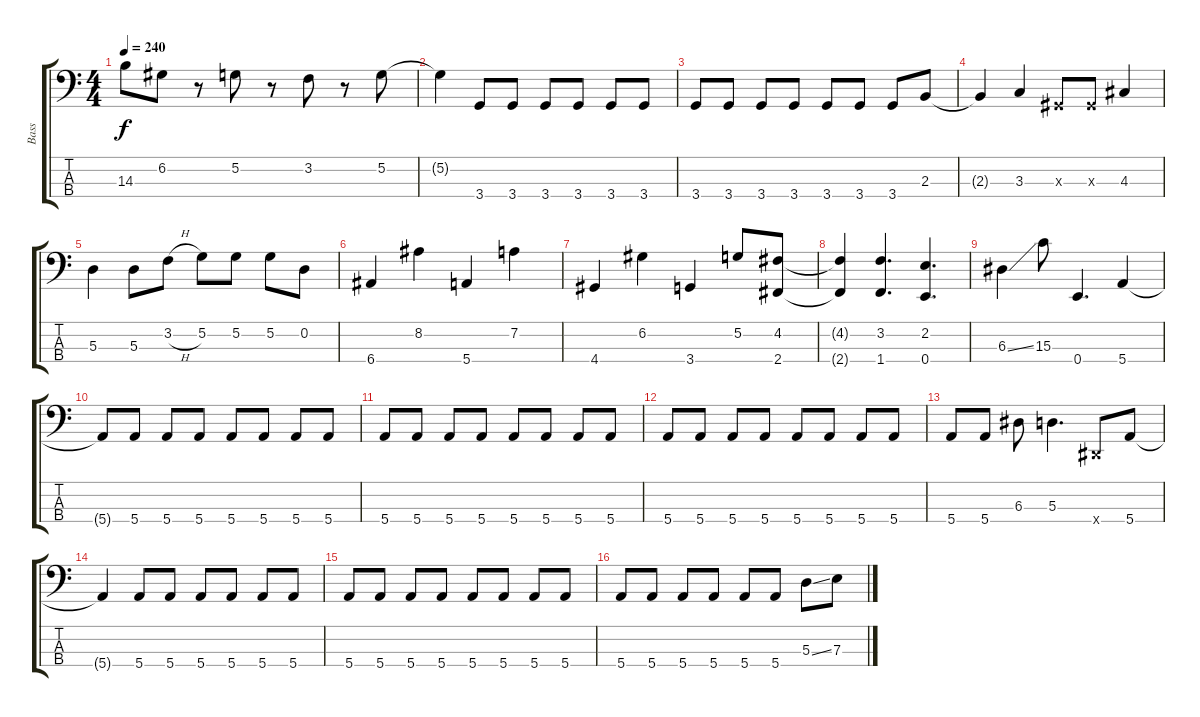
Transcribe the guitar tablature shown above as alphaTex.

\track ("Bass" "Bass") {instrument electricbassfinger}
\staff {score tabs}
\tuning (G2 D2 A1 E1) {hide}
\ts (4 4)
\tempo 240
\clef f4
\ks c
14.3.8{dy f} 6.2.8 r.8 5.2.8 r.8 3.2.8 r.8 5.2.8 |
5.2{t}.4 3.4.8 3.4.8 3.4.8 3.4.8 3.4.8 3.4.8 |
3.4.8 3.4.8 3.4.8 3.4.8 3.4.8 3.4.8 3.4.8 2.3.8 |
2.3{t}.4 3.3.4 -1.3{x}.8 -1.3{x}.8 4.3.4 |
5.3.4 5.3.8 3.2{h}.8 5.2.8 5.2.8 5.2.8 0.2.8 |
6.4.4 8.2.4 5.4.4 7.2.4 |
4.4.4 6.2.4 3.4.4 5.2.8 (4.2 2.4).8 |
(4.2{t} 2.4{t}).4 (3.2 1.4).4{d} (2.2 0.4).4{d} |
6.3{ss}.4 15.3.8 0.4.4{d} 5.4.4 |
5.4{t}.8 5.4.8 5.4.8 5.4.8 5.4.8 5.4.8 5.4.8 5.4.8 |
5.4.8 5.4.8 5.4.8 5.4.8 5.4.8 5.4.8 5.4.8 5.4.8 |
5.4.8 5.4.8 5.4.8 5.4.8 5.4.8 5.4.8 5.4.8 5.4.8 |
5.4.8 5.4.8 6.3.8 5.3.4{d} -1.4{x}.8 5.4.8 |
5.4{t}.4 5.4.8 5.4.8 5.4.8 5.4.8 5.4.8 5.4.8 |
5.4.8 5.4.8 5.4.8 5.4.8 5.4.8 5.4.8 5.4.8 5.4.8 |
5.4.8 5.4.8 5.4.8 5.4.8 5.4.8 5.4.8 5.3{ss}.8 7.3.8
